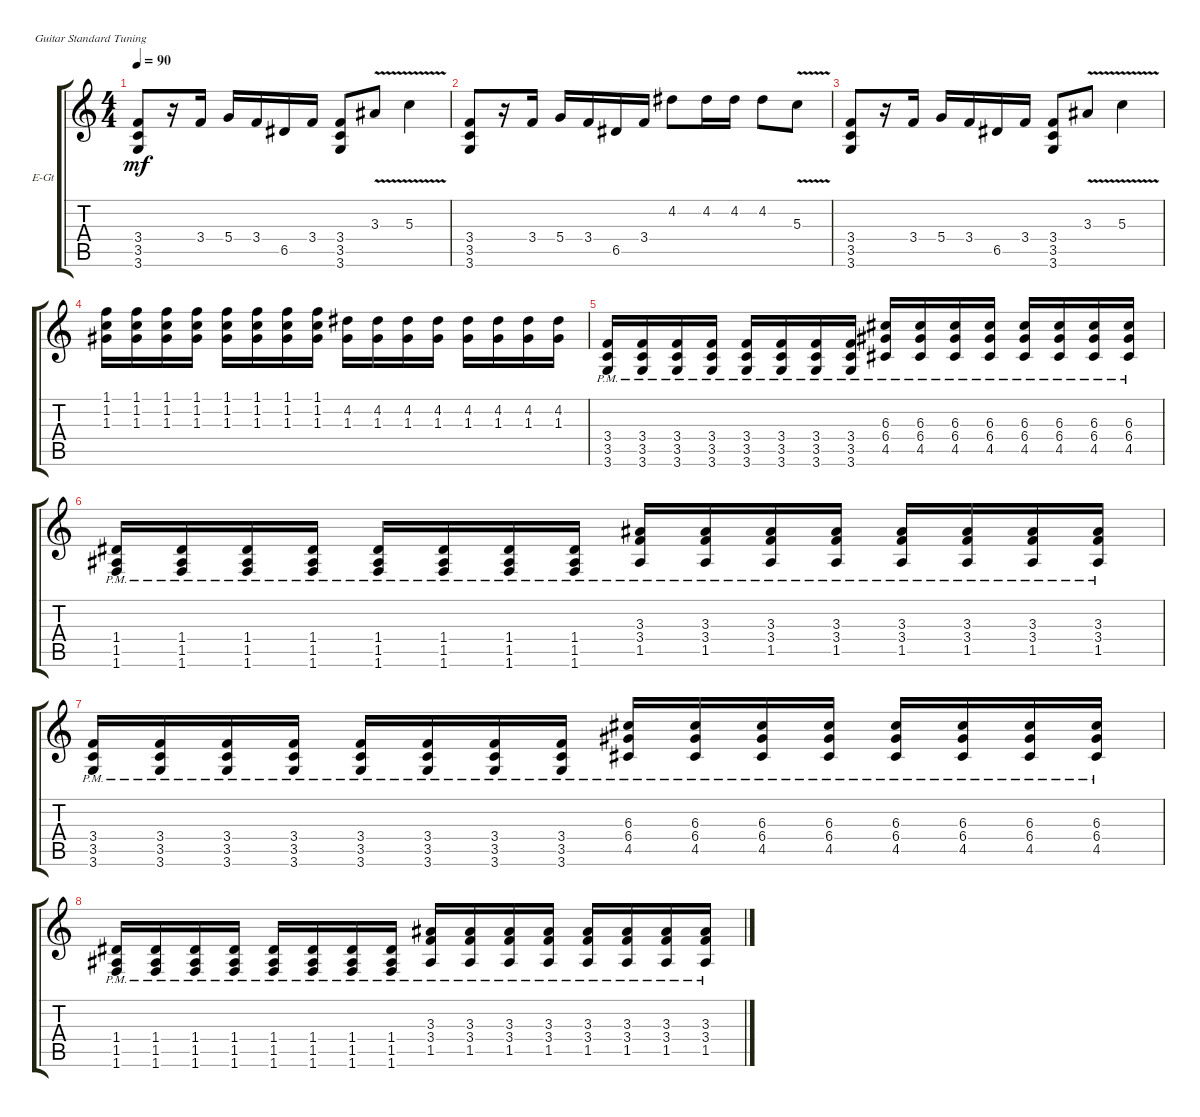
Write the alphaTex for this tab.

\defaultSystemsLayout 4
\bracketExtendMode groupsimilarinstruments
\firstSystemTrackNameOrientation horizontal
\otherSystemsTrackNameOrientation horizontal
\track ("Electric Guitar" "E-Gt") {instrument electricguitarclean}
\staff {score tabs}
\tuning (E4 B3 G3 D3 A2 E2)
\ts (4 4)
\tempo 90
\clef g2
\scale
0.333333
\ks c
(3.6 3.5 3.4).8{dy mf} r.16 3.4.16 5.4.16 3.4.16 6.5.16 3.4.16 (3.4 3.5 3.6).8 3.3{v}.8 5.3{v}.4 |
\scale
0.333333 (3.6 3.5 3.4).8 r.16 3.4.16 5.4.16 3.4.16 6.5.16 3.4.16 4.2.8 4.2.16 4.2.16 4.2.8 5.3{v}.8 |
\scale
0.333333 (3.6 3.5 3.4).8 r.16 3.4.16 5.4.16 3.4.16 6.5.16 3.4.16 (3.4 3.5 3.6).8 3.3{v}.8 5.3{v}.4 |
\scale
0.333333 (1.3 1.2 1.1).16 (1.1 1.2 1.3).16 (1.1 1.2 1.3).16 (1.1 1.2 1.3).16 (1.3 1.2 1.1).16 (1.3 1.2 1.1).16 (1.3 1.2 1.1).16 (1.3 1.2 1.1).16 (4.2 1.3).16 (4.2 1.3).16 (4.2 1.3).16 (4.2 1.3).16 (4.2 1.3).16 (4.2 1.3).16 (4.2 1.3).16 (4.2 1.3).16 |
\scale
0.333333 (3.6{pm} 3.5{pm} 3.4{pm}).16 (3.6{pm} 3.5{pm} 3.4{pm}).16 (3.6{pm} 3.5{pm} 3.4{pm}).16 (3.6{pm} 3.5{pm} 3.4{pm}).16 (3.5{pm} 3.6{pm} 3.4{pm}).16 (3.5{pm} 3.6{pm} 3.4{pm}).16 (3.5{pm} 3.6{pm} 3.4{pm}).16 (3.5{pm} 3.6{pm} 3.4{pm}).16 (4.5{pm} 6.4{pm} 6.3{pm}).16 (4.5{pm} 6.4{pm} 6.3{pm}).16 (4.5{pm} 6.4{pm} 6.3{pm}).16 (4.5{pm} 6.4{pm} 6.3{pm}).16 (4.5{pm} 6.4{pm} 6.3{pm}).16 (4.5{pm} 6.4{pm} 6.3{pm}).16 (4.5{pm} 6.4{pm} 6.3{pm}).16 (4.5{pm} 6.4{pm} 6.3{pm}).16 |
\scale
0.333333 (1.6{pm} 1.5{pm} 1.4{pm}).16 (1.6{pm} 1.5{pm} 1.4{pm}).16 (1.6{pm} 1.5{pm} 1.4{pm}).16 (1.6{pm} 1.5{pm} 1.4{pm}).16 (1.6{pm} 1.5{pm} 1.4{pm}).16 (1.6{pm} 1.5{pm} 1.4{pm}).16 (1.6{pm} 1.5{pm} 1.4{pm}).16 (1.6{pm} 1.5{pm} 1.4{pm}).16 (1.5{pm} 3.4{pm} 3.3{pm}).16 (1.5{pm} 3.4{pm} 3.3{pm}).16 (1.5{pm} 3.4{pm} 3.3{pm}).16 (1.5{pm} 3.4{pm} 3.3{pm}).16 (1.5{pm} 3.4{pm} 3.3{pm}).16 (1.5{pm} 3.4{pm} 3.3{pm}).16 (1.5{pm} 3.4{pm} 3.3{pm}).16 (1.5{pm} 3.4{pm} 3.3{pm}).16 |
\scale
0.333333 (3.6{pm} 3.5{pm} 3.4{pm}).16 (3.6{pm} 3.5{pm} 3.4{pm}).16 (3.6{pm} 3.5{pm} 3.4{pm}).16 (3.6{pm} 3.5{pm} 3.4{pm}).16 (3.5{pm} 3.6{pm} 3.4{pm}).16 (3.5{pm} 3.6{pm} 3.4{pm}).16 (3.5{pm} 3.6{pm} 3.4{pm}).16 (3.5{pm} 3.6{pm} 3.4{pm}).16 (4.5{pm} 6.4{pm} 6.3{pm}).16 (4.5{pm} 6.4{pm} 6.3{pm}).16 (4.5{pm} 6.4{pm} 6.3{pm}).16 (4.5{pm} 6.4{pm} 6.3{pm}).16 (4.5{pm} 6.4{pm} 6.3{pm}).16 (4.5{pm} 6.4{pm} 6.3{pm}).16 (4.5{pm} 6.4{pm} 6.3{pm}).16 (4.5{pm} 6.4{pm} 6.3{pm}).16 |
\scale
0.333333 (1.6{pm} 1.5{pm} 1.4{pm}).16 (1.6{pm} 1.5{pm} 1.4{pm}).16 (1.6{pm} 1.5{pm} 1.4{pm}).16 (1.6{pm} 1.5{pm} 1.4{pm}).16 (1.6{pm} 1.5{pm} 1.4{pm}).16 (1.6{pm} 1.5{pm} 1.4{pm}).16 (1.6{pm} 1.5{pm} 1.4{pm}).16 (1.6{pm} 1.5{pm} 1.4{pm}).16 (1.5{pm} 3.4{pm} 3.3{pm}).16 (1.5{pm} 3.4{pm} 3.3{pm}).16 (1.5{pm} 3.4{pm} 3.3{pm}).16 (1.5{pm} 3.4{pm} 3.3{pm}).16 (1.5{pm} 3.4{pm} 3.3{pm}).16 (1.5{pm} 3.4{pm} 3.3{pm}).16 (1.5{pm} 3.4{pm} 3.3{pm}).16 (1.5{pm} 3.4{pm} 3.3{pm}).16
